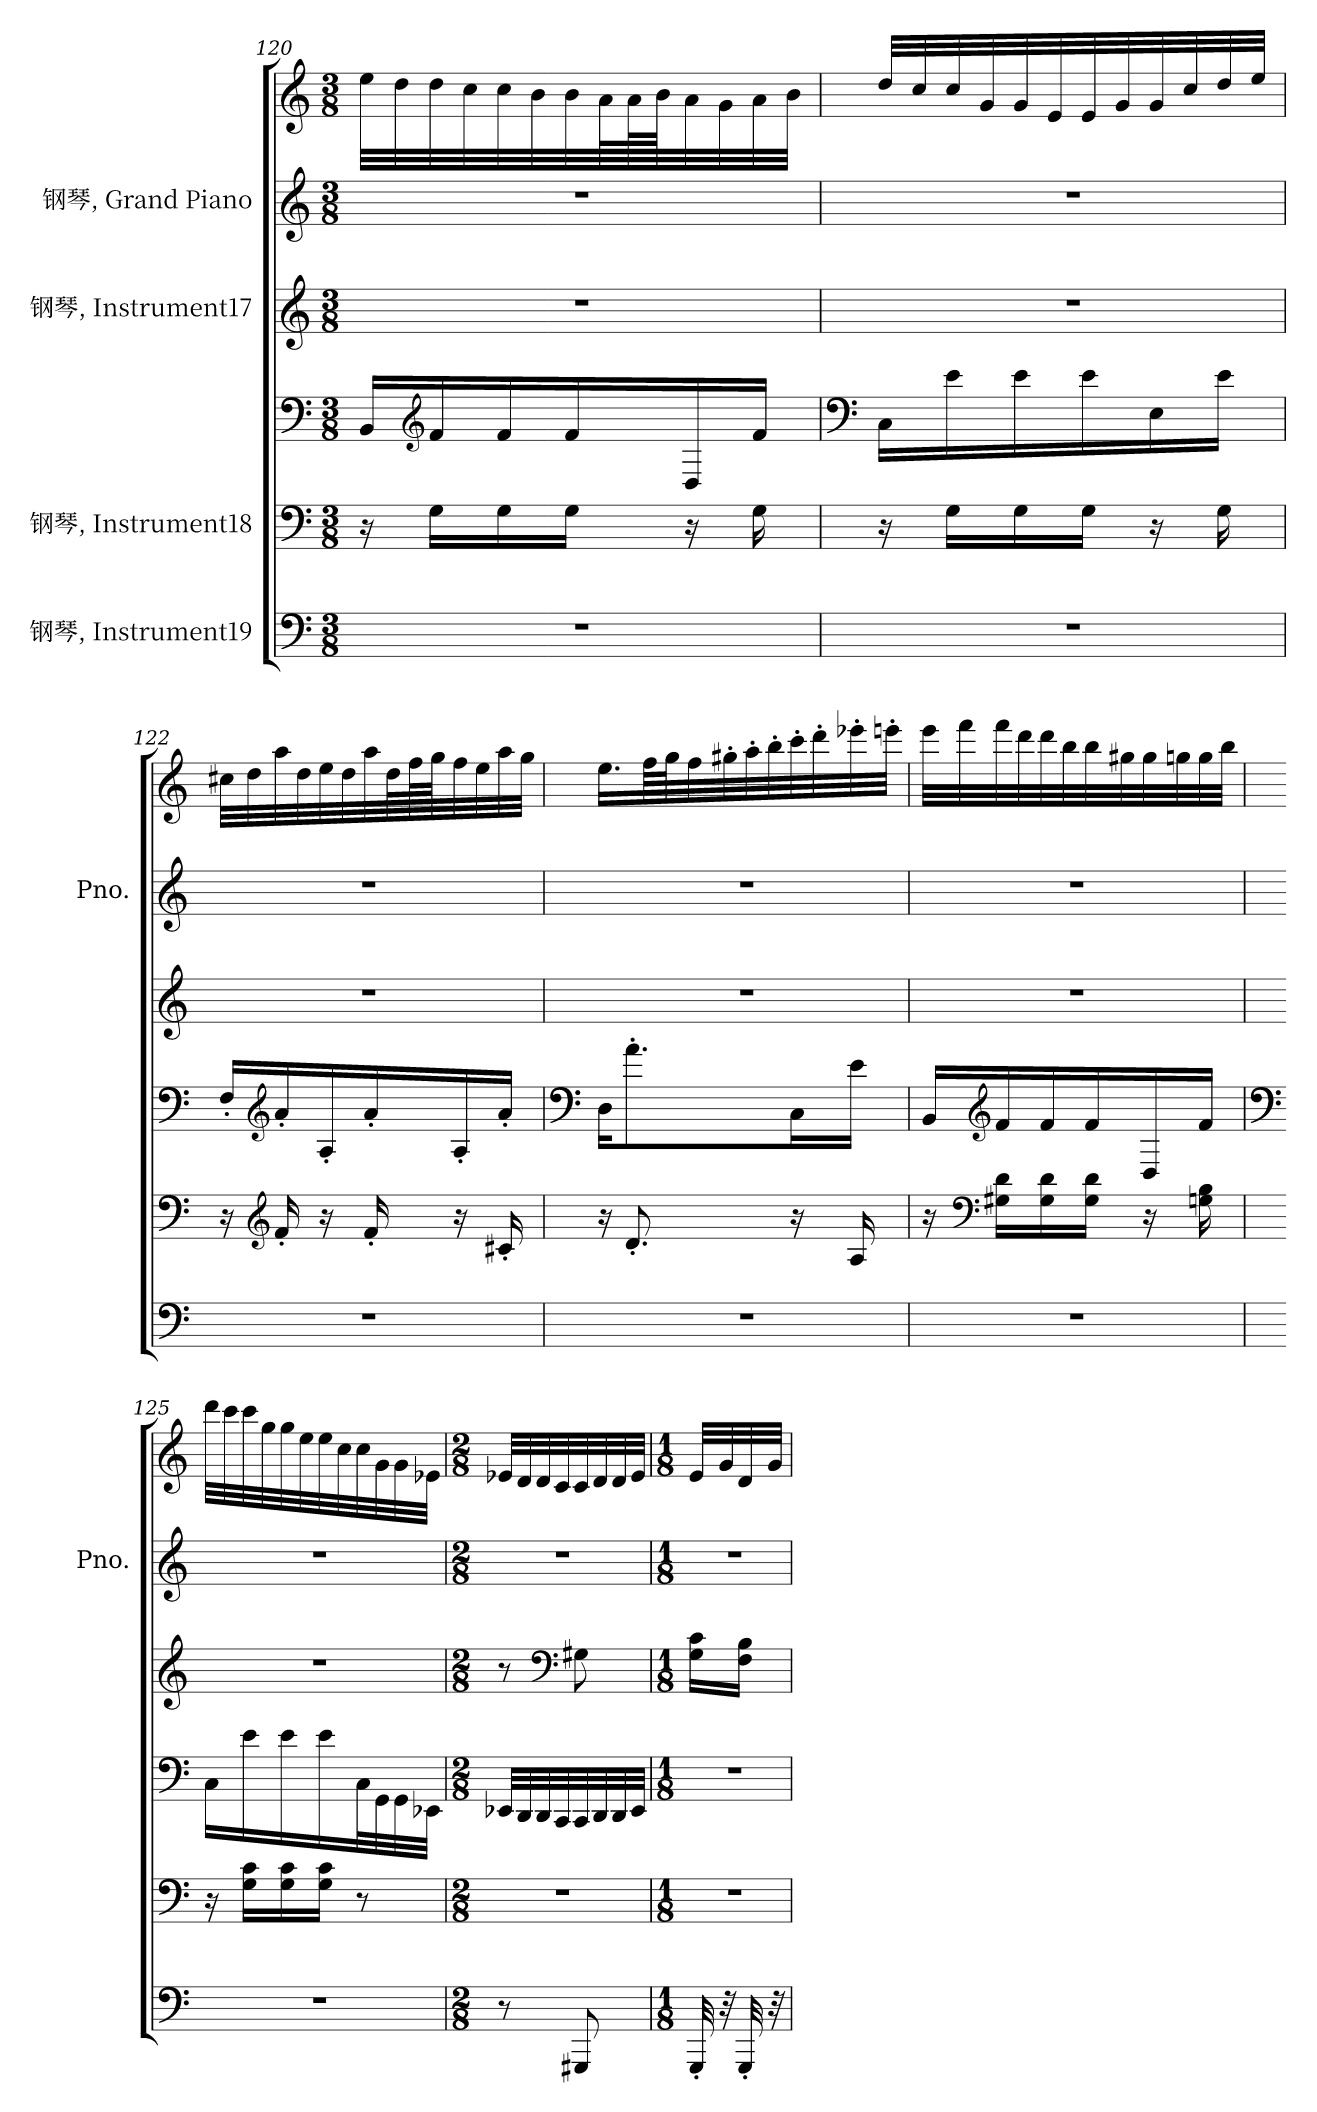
**kern	**kern	**kern	**kern	**kern	**kern
*part4	*part3	*part3	*part2	*part1	*part1
*staff6	*staff5	*staff4	*staff3	*staff2	*staff1
*I"钢琴, Instrument19	*I"钢琴, Instrument18	*	*I"钢琴, Instrument17	*I"钢琴, Grand Piano	*
*	*	*	*	*I'Pno.	*
!!LO:LB:g=z
*clefF4	*clefF4	*clefF4	*clefG2	*clefG2	*clefG2
*k[]	*k[]	*k[]	*k[]	*k[]	*k[]
*M3/8	*M3/8	*M3/8	*M3/8	*M3/8	*M3/8
=120	=120	=120	=120	=120	=120
4.r	16r	16BB/LL	4.r	4.r	32ee\LLL
.	.	.	.	.	32dd\
*	*	*clefG2	*	*	*
.	16G\LL	16f/	.	.	32dd\
.	.	.	.	.	32cc\
.	16G\	16f/	.	.	32cc\
.	.	.	.	.	32b\
.	16G\JJ	16f/	.	.	32b\
.	.	.	.	.	64a\L
.	.	.	.	.	128a\L
.	.	.	.	.	128b\JJ
.	16r	16D/	.	.	32a\
.	.	.	.	.	32g\
.	16G\	16f/JJ	.	.	32a\
.	.	.	.	.	32b\JJJ
=121	=121	=121	=121	=121	=121
*	*	*clefF4	*	*	*
4.r	16r	16C\LL	4.r	4.r	32dd/LLL
.	.	.	.	.	32cc/
.	16G\LL	16e\	.	.	32cc/
.	.	.	.	.	32g/
.	16G\	16e\	.	.	32g/
.	.	.	.	.	32e/
.	16G\JJ	16e\	.	.	32e/
.	.	.	.	.	32g/
.	16r	16E\	.	.	32g/
.	.	.	.	.	32cc/
.	16G\	16e\JJ	.	.	32dd/
.	.	.	.	.	32ee/JJJ
=122	=122	=122	=122	=122	=122
4.r	16r	16F'/LL	4.r	4.r	32cc#X\LLL
.	.	.	.	.	32dd\
*	*clefG2	*clefG2	*	*	*
.	16f'/	16a'/	.	.	32aa\
.	.	.	.	.	32dd\
.	16r	16A'/	.	.	32ee\
.	.	.	.	.	32dd\
.	16f'/	16a'/	.	.	32aa\
.	.	.	.	.	64dd\L
.	.	.	.	.	128ff\L
.	.	.	.	.	128gg\JJ
.	16r	16A'/	.	.	32ff\
.	.	.	.	.	32ee\
.	16c#X'/	16a'/JJ	.	.	32aa\
.	.	.	.	.	32gg\JJJ
!!LO:PB:g=z
=123	=123	=123	=123	=123	=123
*	*	*clefF4	*	*	*
4.r	16r	16D\KL	4.r	4.r	16.ee\LL
.	8.d'/	8.a'\	.	.	.
.	.	.	.	.	64ff\LL
.	.	.	.	.	64gg\J
.	.	.	.	.	32ff\
.	.	.	.	.	32gg#X'\
.	.	.	.	.	32aa'\
.	.	.	.	.	32bb'\
.	16r	16C\L	.	.	32ccc'\
.	.	.	.	.	32ddd'\
.	16A/	16e\JJ	.	.	32eee-X'\
.	.	.	.	.	32eeen'\JJJ
=124	=124	=124	=124	=124	=124
4.r	16r	16BB/LL	4.r	4.r	32eee\LLL
.	.	.	.	.	32fff\
*	*clefF4	*clefG2	*	*	*
.	16G#X\ 16d\LL	16f/	.	.	32fff\
.	.	.	.	.	32ddd\
.	16G#\ 16d\	16f/	.	.	32ddd\
.	.	.	.	.	32bb\
.	16G#\ 16d\JJ	16f/	.	.	32bb\
.	.	.	.	.	32gg#X\
.	16r	16D/	.	.	32gg#\
.	.	.	.	.	32ggn\
.	16Gn\ 16B\	16f/JJ	.	.	32gg\
.	.	.	.	.	32bb\JJJ
!!LO:LB:g=z
=125	=125	=125	=125	=125	=125
*	*	*clefF4	*	*	*
4.r	16r	16C\LL	4.r	4.r	32ddd\LLL
.	.	.	.	.	32ccc\
.	16G\ 16c\LL	16e\	.	.	32ccc\
.	.	.	.	.	32gg\
.	16G\ 16c\	16e\	.	.	32gg\
.	.	.	.	.	32ee\
.	16G\ 16c\JJ	16e\	.	.	32ee\
.	.	.	.	.	32cc\
.	8r	32C\L	.	.	32cc\
.	.	32GG\	.	.	32g\
.	.	32GG\	.	.	32g\
.	.	32EE-X\JJJ	.	.	32e-X\JJJ
=126	=126	=126	=126	=126	=126
*M2/8	*M2/8	*M2/8	*M2/8	*M2/8	*M2/8
8r	4r	32EE-X/LLL	8r	4r	32e-X/LLL
.	.	32DD/	.	.	32d/
.	.	32DD/	.	.	32d/
.	.	32CC/	.	.	32c/
*	*	*	*clefF4	*	*
*	*	*	*	*	*MM44
8GGG#X/	.	32CC/	8G#X\	.	32c/
.	.	32DD/	.	.	32d/
.	.	32DD/	.	.	32d/
.	.	32EE-/JJJ	.	.	32e-/JJJ
=127	=127	=127	=127	=127	=127
*M1/8	*M1/8	*M1/8	*M1/8	*M1/8	*M1/8
32GGG'/	8r	8r	16G\ 16c\LL	8r	32e/LLL
32r	.	.	.	.	32g/
32GGG'/	.	.	16F\ 16B\JJ	.	32d/
32r	.	.	.	.	32g/JJJ
=	=	=	=	=	=
*-	*-	*-	*-	*-	*-
